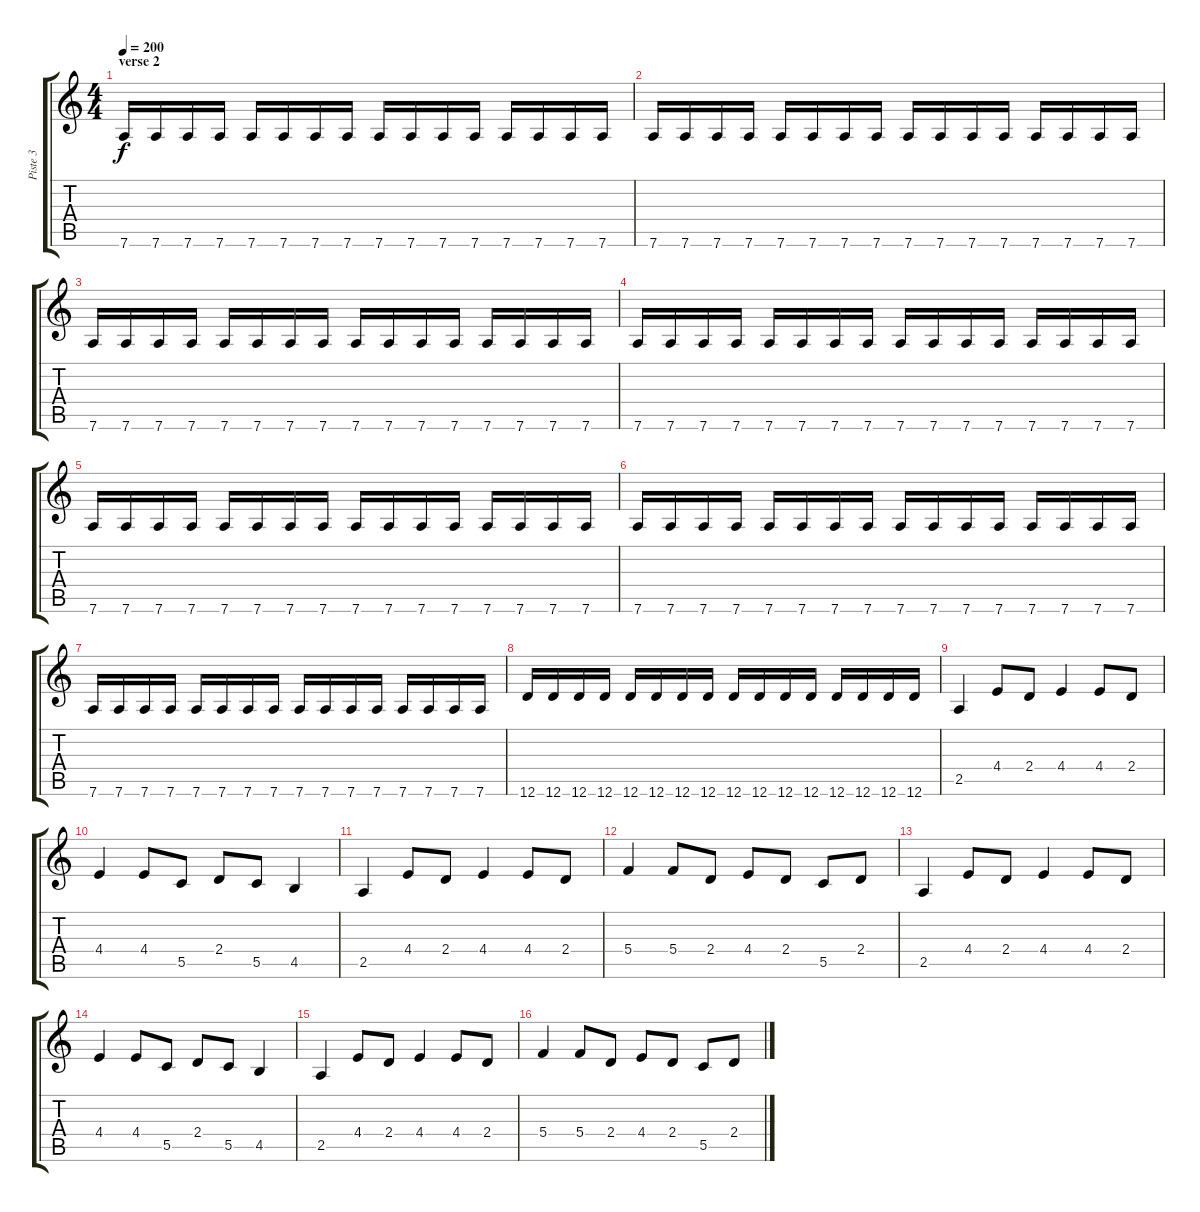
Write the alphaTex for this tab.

\track ("Piste 3" "Piste 3") {instrument distortionguitar}
\staff {score tabs}
\tuning (D4 A3 F3 C3 G2 D2) {hide}
\ts (4 4)
\section ("" "verse 2")
\tempo 200
\clef g2
\ks c
7.6.16{dy f} 7.6.16 7.6.16 7.6.16 7.6.16 7.6.16 7.6.16 7.6.16 7.6.16 7.6.16 7.6.16 7.6.16 7.6.16 7.6.16 7.6.16 7.6.16 |
7.6.16 7.6.16 7.6.16 7.6.16 7.6.16 7.6.16 7.6.16 7.6.16 7.6.16 7.6.16 7.6.16 7.6.16 7.6.16 7.6.16 7.6.16 7.6.16 |
7.6.16 7.6.16 7.6.16 7.6.16 7.6.16 7.6.16 7.6.16 7.6.16 7.6.16 7.6.16 7.6.16 7.6.16 7.6.16 7.6.16 7.6.16 7.6.16 |
7.6.16 7.6.16 7.6.16 7.6.16 7.6.16 7.6.16 7.6.16 7.6.16 7.6.16 7.6.16 7.6.16 7.6.16 7.6.16 7.6.16 7.6.16 7.6.16 |
7.6.16 7.6.16 7.6.16 7.6.16 7.6.16 7.6.16 7.6.16 7.6.16 7.6.16 7.6.16 7.6.16 7.6.16 7.6.16 7.6.16 7.6.16 7.6.16 |
7.6.16 7.6.16 7.6.16 7.6.16 7.6.16 7.6.16 7.6.16 7.6.16 7.6.16 7.6.16 7.6.16 7.6.16 7.6.16 7.6.16 7.6.16 7.6.16 |
7.6.16 7.6.16 7.6.16 7.6.16 7.6.16 7.6.16 7.6.16 7.6.16 7.6.16 7.6.16 7.6.16 7.6.16 7.6.16 7.6.16 7.6.16 7.6.16 |
12.6.16 12.6.16 12.6.16 12.6.16 12.6.16 12.6.16 12.6.16 12.6.16 12.6.16 12.6.16 12.6.16 12.6.16 12.6.16 12.6.16 12.6.16 12.6.16 |
2.5.4 4.4.8 2.4.8 4.4.4 4.4.8 2.4.8 |
4.4.4 4.4.8 5.5.8 2.4.8 5.5.8 4.5.4 |
2.5.4 4.4.8 2.4.8 4.4.4 4.4.8 2.4.8 |
5.4.4 5.4.8 2.4.8 4.4.8 2.4.8 5.5.8 2.4.8 |
2.5.4 4.4.8 2.4.8 4.4.4 4.4.8 2.4.8 |
4.4.4 4.4.8 5.5.8 2.4.8 5.5.8 4.5.4 |
2.5.4 4.4.8 2.4.8 4.4.4 4.4.8 2.4.8 |
5.4.4 5.4.8 2.4.8 4.4.8 2.4.8 5.5.8 2.4.8
